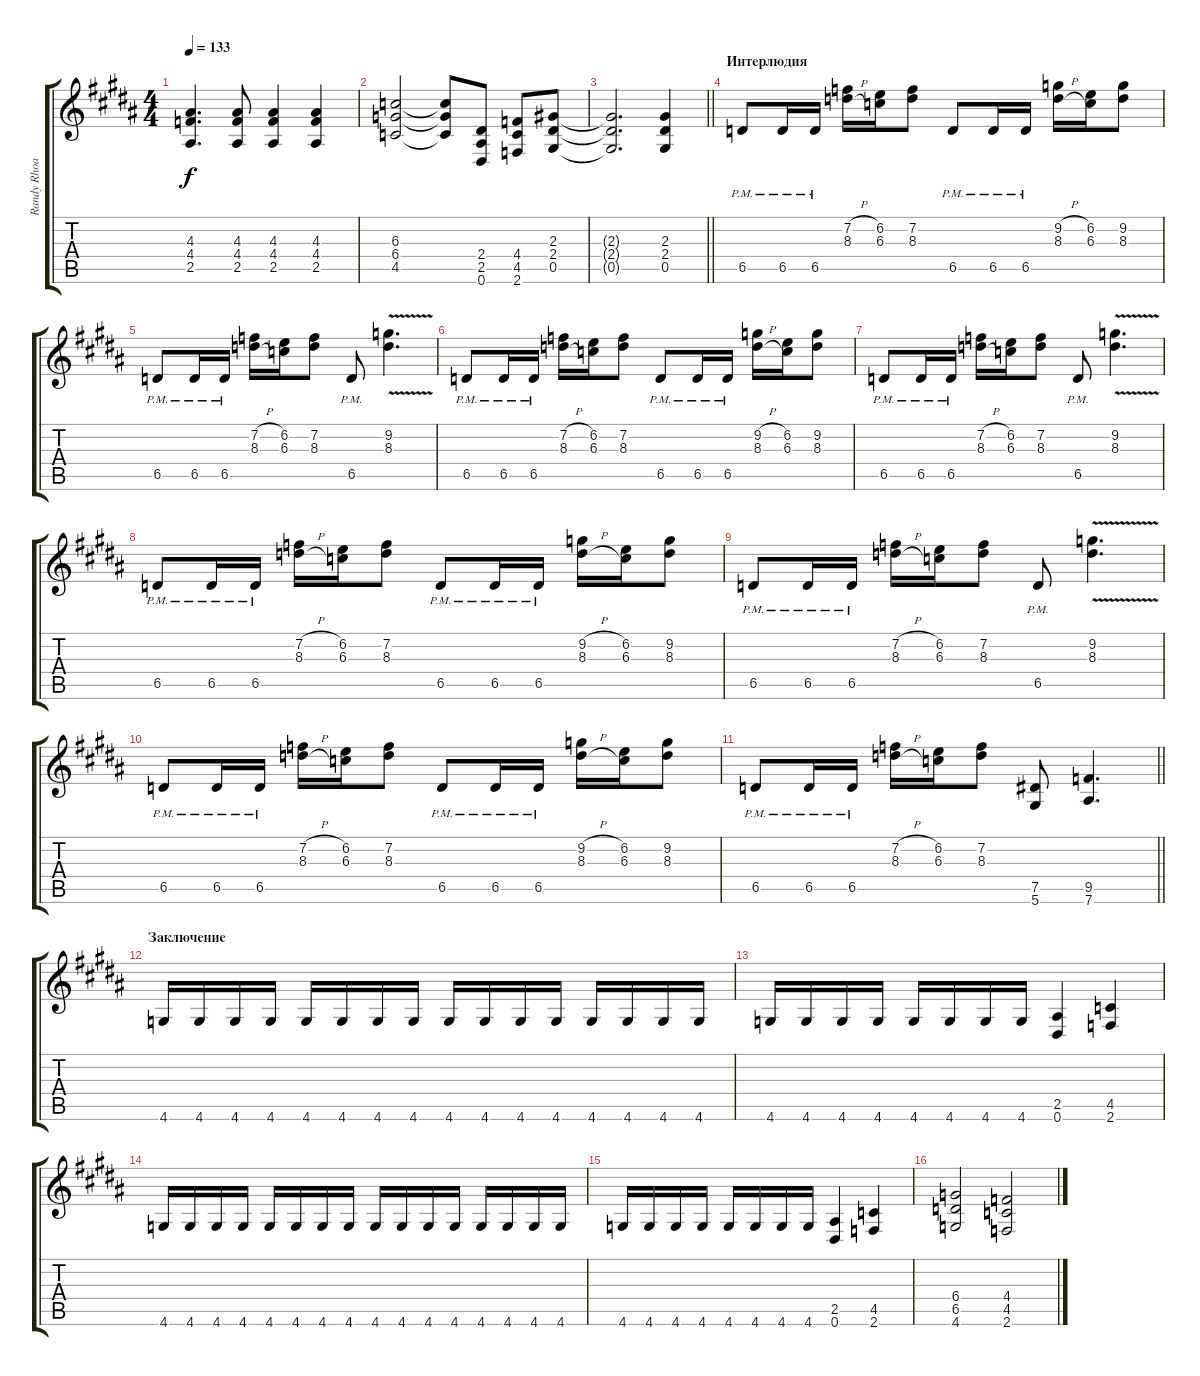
\track ("Randy Rhoads" "Randy Rhoa") {instrument distortionguitar}
\staff {score tabs}
\tuning (Eb4 Bb3 Gb3 Db3 Ab2 Eb2) {hide}
\ts (4 4)
\tempo 133
\clef g2
\ks b
(4.3 4.4 2.5).4{d dy f} (4.3 4.4 2.5).8 (4.3 4.4 2.5).4 (4.3 4.4 2.5).4 |
(6.3 6.4 4.5).2 (6.3{t} 6.4{t} 4.5{t}).8 (2.4 2.5 0.6).8 (4.4 4.5 2.6).8 (2.3 2.4 0.5).8 |
\barLineRight lightlight
(2.3{t} 2.4{t} 0.5{t}).2{d} (2.3 2.4 0.5).4 |
\section ("" "Интерлюдия")
6.5{pm}.8 6.5{pm}.16 6.5{pm}.16 (7.2{h} 8.3{h}).16 (6.2 6.3).16 (7.2 8.3).8 6.5{pm}.8 6.5{pm}.16 6.5{pm}.16 (9.2{h} 8.3{h}).16 (6.2 6.3).16 (9.2 8.3).8 |
6.5{pm}.8 6.5{pm}.16 6.5{pm}.16 (7.2{h} 8.3{h}).16 (6.2 6.3).16 (7.2 8.3).8 6.5{pm}.8 (9.2{v} 8.3{v}).4{d} |
6.5{pm}.8 6.5{pm}.16 6.5{pm}.16 (7.2{h} 8.3{h}).16 (6.2 6.3).16 (7.2 8.3).8 6.5{pm}.8 6.5{pm}.16 6.5{pm}.16 (9.2{h} 8.3{h}).16 (6.2 6.3).16 (9.2 8.3).8 |
6.5{pm}.8 6.5{pm}.16 6.5{pm}.16 (7.2{h} 8.3{h}).16 (6.2 6.3).16 (7.2 8.3).8 6.5{pm}.8 (9.2{v} 8.3{v}).4{d} |
6.5{pm}.8 6.5{pm}.16 6.5{pm}.16 (7.2{h} 8.3{h}).16 (6.2 6.3).16 (7.2 8.3).8 6.5{pm}.8 6.5{pm}.16 6.5{pm}.16 (9.2{h} 8.3{h}).16 (6.2 6.3).16 (9.2 8.3).8 |
6.5{pm}.8 6.5{pm}.16 6.5{pm}.16 (7.2{h} 8.3{h}).16 (6.2 6.3).16 (7.2 8.3).8 6.5{pm}.8 (9.2{v} 8.3{v}).4{d} |
6.5{pm}.8 6.5{pm}.16 6.5{pm}.16 (7.2{h} 8.3{h}).16 (6.2 6.3).16 (7.2 8.3).8 6.5{pm}.8 6.5{pm}.16 6.5{pm}.16 (9.2{h} 8.3{h}).16 (6.2 6.3).16 (9.2 8.3).8 |
\barLineRight lightlight
6.5{pm}.8 6.5{pm}.16 6.5{pm}.16 (7.2{h} 8.3{h}).16 (6.2 6.3).16 (7.2 8.3).8 (7.5 5.6).8 (9.5 7.6).4{d} |
\section ("" "Заключение")
4.6.16{balance 6} 4.6.16 4.6.16 4.6.16 4.6.16 4.6.16 4.6.16 4.6.16 4.6.16 4.6.16 4.6.16 4.6.16 4.6.16 4.6.16 4.6.16 4.6.16 |
4.6.16 4.6.16 4.6.16 4.6.16 4.6.16 4.6.16 4.6.16 4.6.16 (2.5 0.6).4 (4.5 2.6).4 |
4.6.16 4.6.16 4.6.16 4.6.16 4.6.16 4.6.16 4.6.16 4.6.16 4.6.16 4.6.16 4.6.16 4.6.16 4.6.16 4.6.16 4.6.16 4.6.16 |
4.6.16 4.6.16 4.6.16 4.6.16 4.6.16 4.6.16 4.6.16 4.6.16 (2.5 0.6).4 (4.5 2.6).4 |
(6.4 6.5 4.6).2 (4.4 4.5 2.6).2
